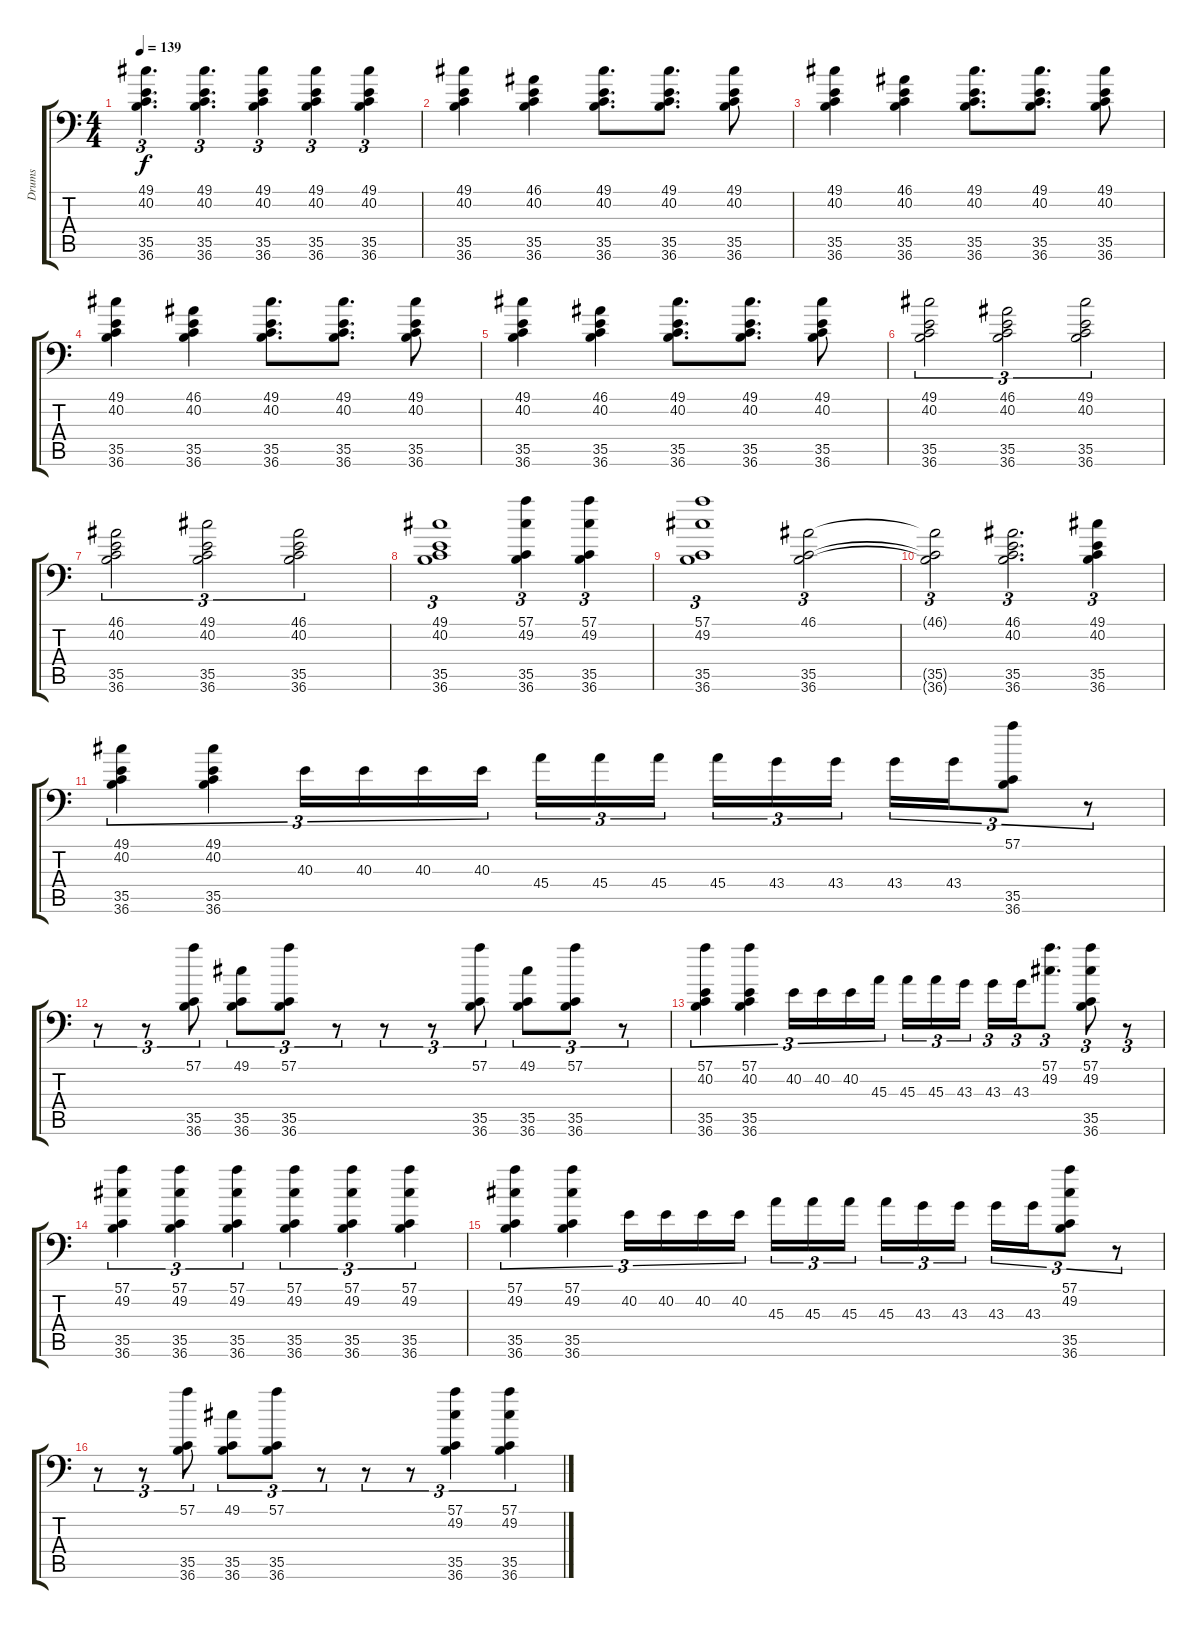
\track ("Drums" "Drums") {instrument acousticgrandpiano}
\staff {score tabs}
\tuning (C-1 C-1 C-1 C-1 C-1 C-1) {hide}
\ts (4 4)
\tempo 139
\clef f4
\ks c
(49.1 40.2 35.5 36.6).4{d tu (3 2) dy f} (49.1 40.2 35.5 36.6).4{d tu (3 2)} (49.1 40.2 35.5 36.6).4{tu (3 2)} (49.1 40.2 35.5 36.6).4{tu (3 2)} (49.1 40.2 35.5 36.6).4{tu (3 2)} |
(49.1 40.2 35.5 36.6).4 (46.1 40.2 35.5 36.6).4 (49.1 40.2 35.5 36.6).8{d} (49.1 40.2 35.5 36.6).8{d} (49.1 40.2 35.5 36.6).8 |
(49.1 40.2 35.5 36.6).4 (46.1 40.2 35.5 36.6).4 (49.1 40.2 35.5 36.6).8{d} (49.1 40.2 35.5 36.6).8{d} (49.1 40.2 35.5 36.6).8 |
(49.1 40.2 35.5 36.6).4 (46.1 40.2 35.5 36.6).4 (49.1 40.2 35.5 36.6).8{d} (49.1 40.2 35.5 36.6).8{d} (49.1 40.2 35.5 36.6).8 |
(49.1 40.2 35.5 36.6).4 (46.1 40.2 35.5 36.6).4 (49.1 40.2 35.5 36.6).8{d} (49.1 40.2 35.5 36.6).8{d} (49.1 40.2 35.5 36.6).8 |
(49.1 40.2 35.5 36.6).2{tu (3 2)} (46.1 40.2 35.5 36.6).2{tu (3 2)} (49.1 40.2 35.5 36.6).2{tu (3 2)} |
(46.1 40.2 35.5 36.6).2{tu (3 2)} (49.1 40.2 35.5 36.6).2{tu (3 2)} (46.1 40.2 35.5 36.6).2{tu (3 2)} |
(49.1 40.2 35.5 36.6).1{tu (3 2)} (57.1 49.2 35.5 36.6).4{tu (3 2)} (57.1 49.2 35.5 36.6).4{tu (3 2)} |
(57.1 49.2 35.5 36.6).1{tu (3 2)} (46.1 35.5 36.6).2{tu (3 2)} |
(46.1{t} 35.5{t} 36.6{t}).2{tu (3 2)} (46.1 40.2 35.5 36.6).2{d tu (3 2)} (49.1 40.2 35.5 36.6).4{tu (3 2)} |
(49.1 40.2 35.5 36.6).4{tu (3 2)} (49.1 40.2 35.5 36.6).4{tu (3 2)} 40.3.16{tu (3 2)} 40.3.16{tu (3 2)} 40.3.16{tu (3 2)} 40.3.16{tu (3 2)} 45.4.16{tu (3 2)} 45.4.16{tu (3 2)} 45.4.16{tu (3 2)} 45.4.16{tu (3 2)} 43.4.16{tu (3 2)} 43.4.16{tu (3 2)} 43.4.16{tu (3 2)} 43.4.16{tu (3 2)} (57.1 35.5 36.6).8{tu (3 2)} r.8{tu (3 2)} |
r.8{tu (3 2)} r.8{tu (3 2)} (57.1 35.5 36.6).8{tu (3 2)} (49.1 35.5 36.6).8{tu (3 2)} (57.1 35.5 36.6).8{tu (3 2)} r.8{tu (3 2)} r.8{tu (3 2)} r.8{tu (3 2)} (57.1 35.5 36.6).8{tu (3 2)} (49.1 35.5 36.6).8{tu (3 2)} (57.1 35.5 36.6).8{tu (3 2)} r.8{tu (3 2)} |
(57.1 40.2 35.5 36.6).4{tu (3 2)} (57.1 40.2 35.5 36.6).4{tu (3 2)} 40.2.16{tu (3 2)} 40.2.16{tu (3 2)} 40.2.16{tu (3 2)} 45.3.16{tu (3 2)} 45.3.16{tu (3 2)} 45.3.16{tu (3 2)} 43.3.16{tu (3 2)} 43.3.16{tu (3 2)} 43.3.16{tu (3 2)} (57.1 49.2).8{d tu (3 2)} (57.1 49.2 35.5 36.6).8{tu (3 2)} r.8{tu (3 2)} |
(57.1 49.2 35.5 36.6).4{tu (3 2)} (57.1 49.2 35.5 36.6).4{tu (3 2)} (57.1 49.2 35.5 36.6).4{tu (3 2)} (57.1 49.2 35.5 36.6).4{tu (3 2)} (57.1 49.2 35.5 36.6).4{tu (3 2)} (57.1 49.2 35.5 36.6).4{tu (3 2)} |
(57.1 49.2 35.5 36.6).4{tu (3 2)} (57.1 49.2 35.5 36.6).4{tu (3 2)} 40.2.16{tu (3 2)} 40.2.16{tu (3 2)} 40.2.16{tu (3 2)} 40.2.16{tu (3 2)} 45.3.16{tu (3 2)} 45.3.16{tu (3 2)} 45.3.16{tu (3 2)} 45.3.16{tu (3 2)} 43.3.16{tu (3 2)} 43.3.16{tu (3 2)} 43.3.16{tu (3 2)} 43.3.16{tu (3 2)} (57.1 49.2 35.5 36.6).8{tu (3 2)} r.8{tu (3 2)} |
r.8{tu (3 2)} r.8{tu (3 2)} (57.1 35.5 36.6).8{tu (3 2)} (49.1 35.5 36.6).8{tu (3 2)} (57.1 35.5 36.6).8{tu (3 2)} r.8{tu (3 2)} r.8{tu (3 2)} r.8{tu (3 2)} (57.1 49.2 35.5 36.6).4{tu (3 2)} (57.1 49.2 35.5 36.6).4{tu (3 2)}
